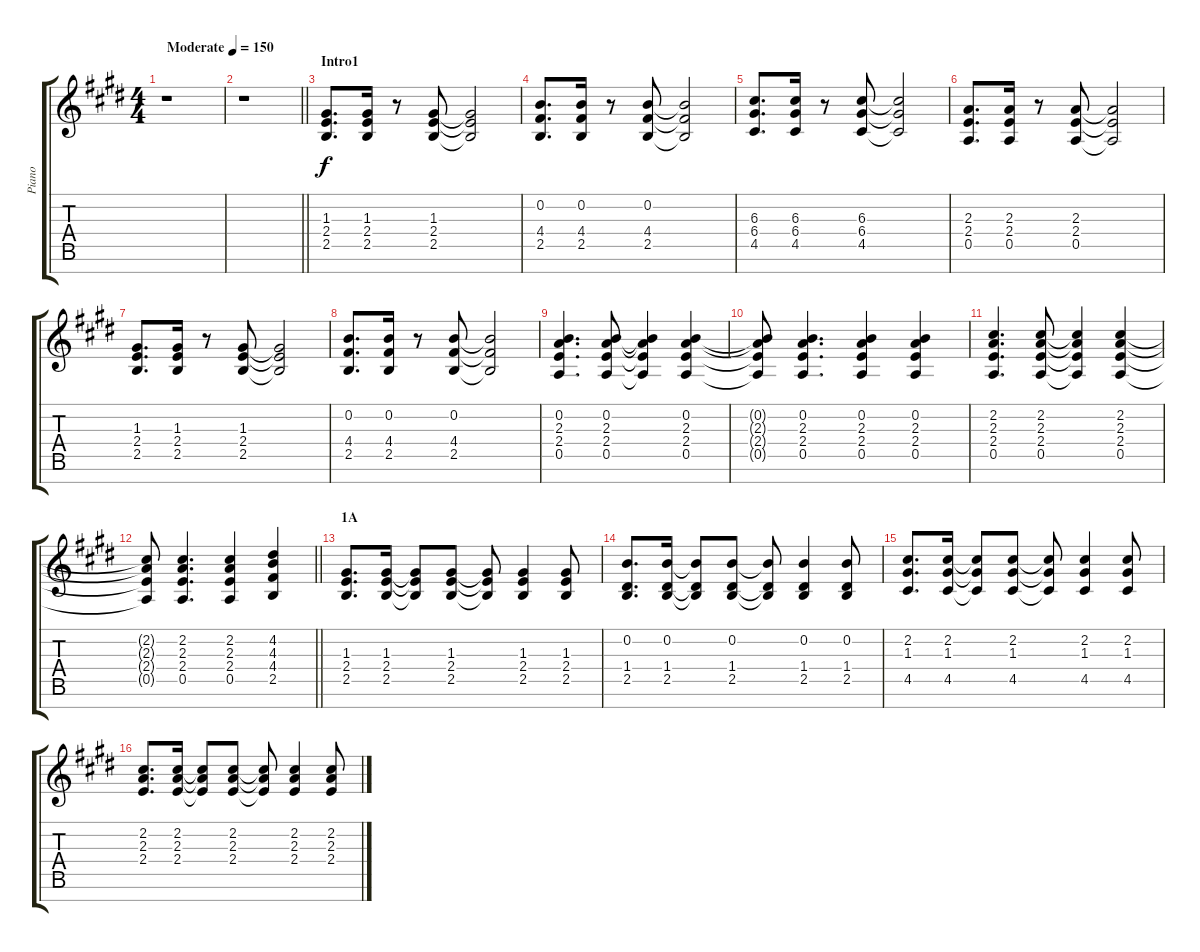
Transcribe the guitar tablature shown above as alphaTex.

\track ("Piano" "Piano") {instrument acousticgrandpiano}
\staff {score tabs}
\tuning (E5 B4 G4 D4 A3 E3 B2) {hide}
\ts (4 4)
\tempo (150 "Moderate")
\clef g2
\ks e
r.1{dy f instrument acousticgrandpiano} |
\barLineRight lightlight
r.1 |
\section ("" "Intro1")
(1.3 2.4 2.5).8{d} (1.3 2.4 2.5).16 r.8 (1.3 2.4 2.5).8 (1.3{t} 2.4{t} 2.5{t}).2 |
(0.2 4.4 2.5).8{d} (0.2 4.4 2.5).16 r.8 (0.2 4.4 2.5).8 (0.2{t} 4.4{t} 2.5{t}).2 |
(6.3 6.4 4.5).8{d} (6.3 6.4 4.5).16 r.8 (6.3 6.4 4.5).8 (6.3{t} 6.4{t} 4.5{t}).2 |
(2.3 2.4 0.5).8{d} (2.3 2.4 0.5).16 r.8 (2.3 2.4 0.5).8 (2.3{t} 2.4{t} 0.5{t}).2 |
(1.3 2.4 2.5).8{d} (1.3 2.4 2.5).16 r.8 (1.3 2.4 2.5).8 (1.3{t} 2.4{t} 2.5{t}).2 |
(0.2 4.4 2.5).8{d} (0.2 4.4 2.5).16 r.8 (0.2 4.4 2.5).8 (0.2{t} 4.4{t} 2.5{t}).2 |
(0.2 2.3 2.4 0.5).4{d} (0.2 2.3 2.4 0.5).8 (0.2{t} 2.3{t} 2.4{t} 0.5{t}).4 (0.2 2.3 2.4 0.5).4 |
(0.2{t} 2.3{t} 2.4{t} 0.5{t}).8 (0.2 2.3 2.4 0.5).4{d} (0.2 2.3 2.4 0.5).4 (0.2 2.3 2.4 0.5).4 |
(2.2 2.3 2.4 0.5).4{d} (2.2 2.3 2.4 0.5).8 (2.2{t} 2.3{t} 2.4{t} 0.5{t}).4 (2.2 2.3 2.4 0.5).4 |
\barLineRight lightlight
(2.2{t} 2.3{t} 2.4{t} 0.5{t}).8 (2.2 2.3 2.4 0.5).4{d} (2.2 2.3 2.4 0.5).4 (4.2 4.3 4.4 2.5).4 |
\section ("" "1A")
(1.3 2.4 2.5).8{d} (1.3 2.4 2.5).16 (1.3{t} 2.4{t} 2.5{t}).8 (1.3 2.4 2.5).8 (1.3{t} 2.4{t} 2.5{t}).8 (1.3 2.4 2.5).4 (1.3 2.4 2.5).8 |
(0.2 1.4 2.5).8{d} (0.2 1.4 2.5).16 (0.2{t} 1.4{t} 2.5{t}).8 (0.2 1.4 2.5).8 (0.2{t} 1.4{t} 2.5{t}).8 (0.2 1.4 2.5).4 (0.2 1.4 2.5).8 |
(2.2 1.3 4.5).8{d} (2.2 1.3 4.5).16 (2.2{t} 1.3{t} 4.5{t}).8 (2.2 1.3 4.5).8 (2.2{t} 1.3{t} 4.5{t}).8 (2.2 1.3 4.5).4 (2.2 1.3 4.5).8 |
(2.2 2.3 2.4).8{d} (2.2 2.3 2.4).16 (2.2{t} 2.3{t} 2.4{t}).8 (2.2 2.3 2.4).8 (2.2{t} 2.3{t} 2.4{t}).8 (2.2 2.3 2.4).4 (2.2 2.3 2.4).8
